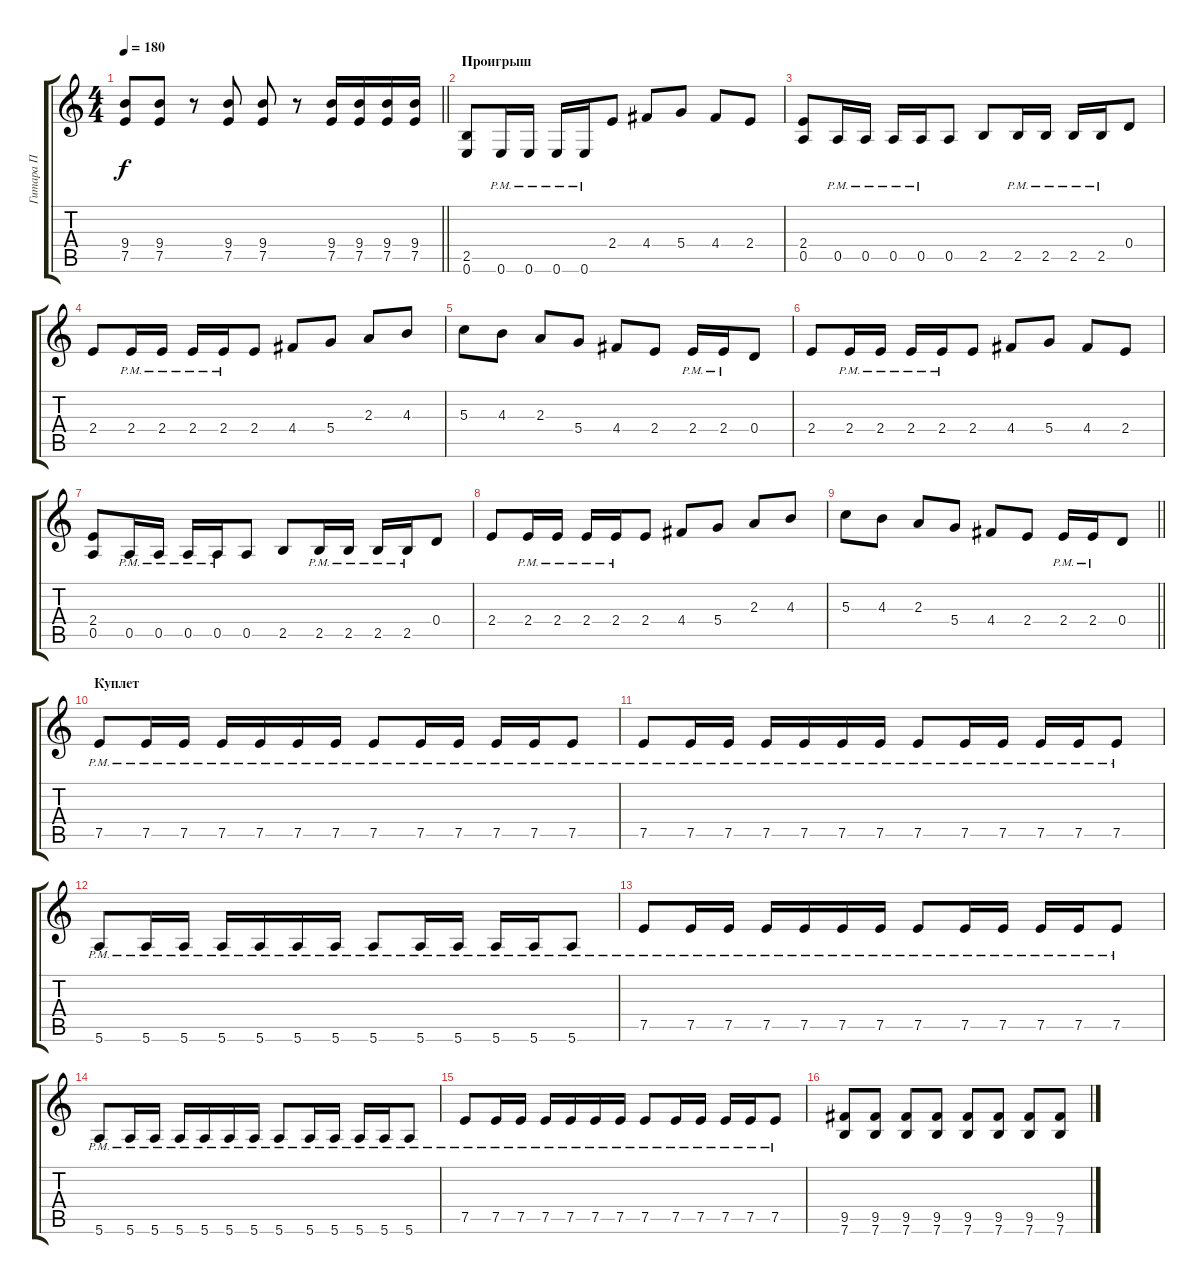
\track ("Гитара П" "Гитара П") {instrument overdrivenguitar}
\staff {score tabs}
\tuning (E4 B3 G3 D3 A2 E2) {hide}
\ts (4 4)
\tempo 180
\clef g2
\barLineRight lightlight
\ks c
(9.4 7.5).8{dy f} (9.4 7.5).8 r.8 (9.4 7.5).8 (9.4 7.5).8 r.8 (9.4 7.5).16 (9.4 7.5).16 (9.4 7.5).16 (9.4 7.5).16 |
\section ("" "Проигрыш")
(2.5 0.6).8 0.6{pm}.16 0.6{pm}.16 0.6{pm}.16 0.6{pm}.16 2.4.8 4.4.8 5.4.8 4.4.8 2.4.8 |
(2.4 0.5).8 0.5{pm}.16 0.5{pm}.16 0.5{pm}.16 0.5{pm}.16 0.5.8 2.5.8 2.5{pm}.16 2.5{pm}.16 2.5{pm}.16 2.5{pm}.16 0.4.8 |
2.4.8 2.4{pm}.16 2.4{pm}.16 2.4{pm}.16 2.4{pm}.16 2.4.8 4.4.8 5.4.8 2.3.8 4.3.8 |
5.3.8 4.3.8 2.3.8 5.4.8 4.4.8 2.4.8 2.4{pm}.16 2.4{pm}.16 0.4.8 |
2.4.8 2.4{pm}.16 2.4{pm}.16 2.4{pm}.16 2.4{pm}.16 2.4.8 4.4.8 5.4.8 4.4.8 2.4.8 |
(2.4 0.5).8 0.5{pm}.16 0.5{pm}.16 0.5{pm}.16 0.5{pm}.16 0.5.8 2.5.8 2.5{pm}.16 2.5{pm}.16 2.5{pm}.16 2.5{pm}.16 0.4.8 |
2.4.8 2.4{pm}.16 2.4{pm}.16 2.4{pm}.16 2.4{pm}.16 2.4.8 4.4.8 5.4.8 2.3.8 4.3.8 |
\barLineRight lightlight
5.3.8 4.3.8 2.3.8 5.4.8 4.4.8 2.4.8 2.4{pm}.16 2.4{pm}.16 0.4.8 |
\section ("" "Куплет")
7.5{pm}.8 7.5{pm}.16 7.5{pm}.16 7.5{pm}.16 7.5{pm}.16 7.5{pm}.16 7.5{pm}.16 7.5{pm}.8 7.5{pm}.16 7.5{pm}.16 7.5{pm}.16 7.5{pm}.16 7.5{pm}.8 |
7.5{pm}.8 7.5{pm}.16 7.5{pm}.16 7.5{pm}.16 7.5{pm}.16 7.5{pm}.16 7.5{pm}.16 7.5{pm}.8 7.5{pm}.16 7.5{pm}.16 7.5{pm}.16 7.5{pm}.16 7.5{pm}.8 |
5.6{pm}.8 5.6{pm}.16 5.6{pm}.16 5.6{pm}.16 5.6{pm}.16 5.6{pm}.16 5.6{pm}.16 5.6{pm}.8 5.6{pm}.16 5.6{pm}.16 5.6{pm}.16 5.6{pm}.16 5.6{pm}.8 |
7.5{pm}.8 7.5{pm}.16 7.5{pm}.16 7.5{pm}.16 7.5{pm}.16 7.5{pm}.16 7.5{pm}.16 7.5{pm}.8 7.5{pm}.16 7.5{pm}.16 7.5{pm}.16 7.5{pm}.16 7.5{pm}.8 |
5.6{pm}.8 5.6{pm}.16 5.6{pm}.16 5.6{pm}.16 5.6{pm}.16 5.6{pm}.16 5.6{pm}.16 5.6{pm}.8 5.6{pm}.16 5.6{pm}.16 5.6{pm}.16 5.6{pm}.16 5.6{pm}.8 |
7.5{pm}.8 7.5{pm}.16 7.5{pm}.16 7.5{pm}.16 7.5{pm}.16 7.5{pm}.16 7.5{pm}.16 7.5{pm}.8 7.5{pm}.16 7.5{pm}.16 7.5{pm}.16 7.5{pm}.16 7.5{pm}.8 |
(9.5 7.6).8 (9.5 7.6).8 (9.5 7.6).8 (9.5 7.6).8 (9.5 7.6).8 (9.5 7.6).8 (9.5 7.6).8 (9.5 7.6).8
